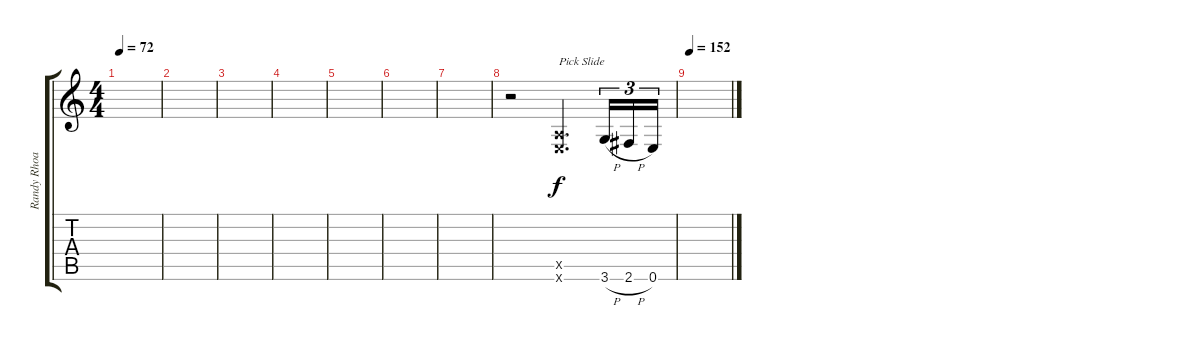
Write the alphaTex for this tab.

\track ("Randy Rhoads Fills" "Randy Rhoa") {instrument overdrivenguitar}
\staff {score tabs}
\tuning (E4 B3 G3 D3 A2 E2) {hide}
\ts (4 4)
\tempo 72
\clef g2
\ks c
|
|
|
|
|
|
|
r.2{volume 16} (0.5{x} 0.6{x}).4{d txt "Pick Slide"} 3.6{h}.16{tu (3 2)} 2.6{h}.16{tu (3 2)} 0.6.16{tu (3 2)} |
\tempo 152
